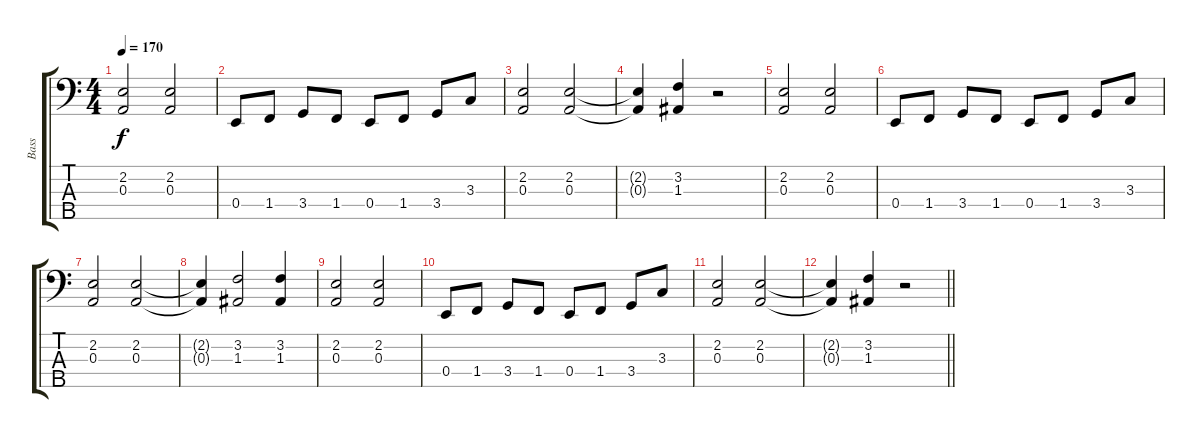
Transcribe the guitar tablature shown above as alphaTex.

\track ("Bass" "Bass") {instrument slapbass1}
\staff {score tabs}
\tuning (G2 D2 A1 E1 B0) {hide}
\ts (4 4)
\tempo 170
\clef f4
\ks c
(2.2 0.3).2{dy f} (2.2 0.3).2 |
0.4.8 1.4.8 3.4.8 1.4.8 0.4.8 1.4.8 3.4.8 3.3.8 |
(2.2 0.3).2 (2.2 0.3).2 |
(2.2{t} 0.3{t}).4 (3.2 1.3).4 r.2 |
(2.2 0.3).2 (2.2 0.3).2 |
0.4.8 1.4.8 3.4.8 1.4.8 0.4.8 1.4.8 3.4.8 3.3.8 |
(2.2 0.3).2 (2.2 0.3).2 |
(2.2{t} 0.3{t}).4 (3.2 1.3).2 (3.2 1.3).4 |
(2.2 0.3).2 (2.2 0.3).2 |
0.4.8 1.4.8 3.4.8 1.4.8 0.4.8 1.4.8 3.4.8 3.3.8 |
(2.2 0.3).2 (2.2 0.3).2 |
\barLineRight lightlight
(2.2{t} 0.3{t}).4 (3.2 1.3).4 r.2
